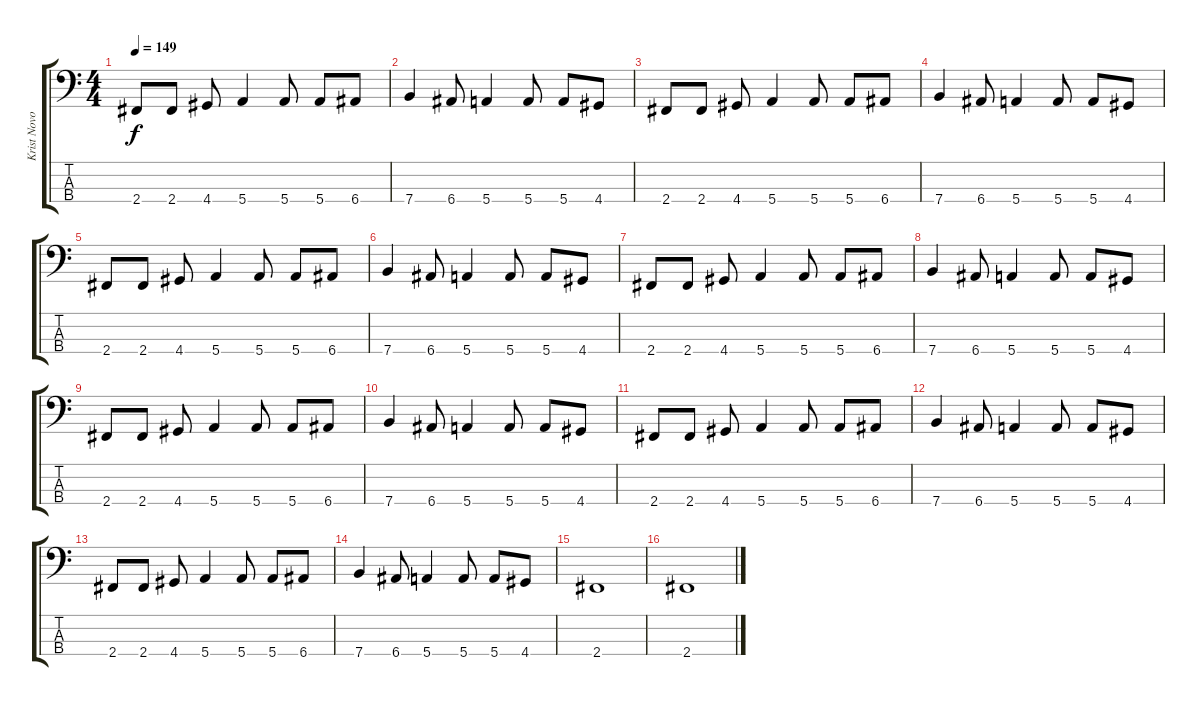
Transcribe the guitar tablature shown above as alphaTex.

\track ("Krist Novoselic" "Krist Novo") {instrument electricbasspick}
\staff {score tabs}
\tuning (G2 D2 A1 E1) {hide}
\ts (4 4)
\tempo 149
\clef f4
\ks c
2.4.8{dy f} 2.4.8 4.4.8 5.4.4 5.4.8 5.4.8 6.4.8 |
7.4.4 6.4.8 5.4.4 5.4.8 5.4.8 4.4.8 |
2.4.8 2.4.8 4.4.8 5.4.4 5.4.8 5.4.8 6.4.8 |
7.4.4 6.4.8 5.4.4 5.4.8 5.4.8 4.4.8 |
2.4.8 2.4.8 4.4.8 5.4.4 5.4.8 5.4.8 6.4.8 |
7.4.4 6.4.8 5.4.4 5.4.8 5.4.8 4.4.8 |
2.4.8 2.4.8 4.4.8 5.4.4 5.4.8 5.4.8 6.4.8 |
7.4.4 6.4.8 5.4.4 5.4.8 5.4.8 4.4.8 |
2.4.8 2.4.8 4.4.8 5.4.4 5.4.8 5.4.8 6.4.8 |
7.4.4 6.4.8 5.4.4 5.4.8 5.4.8 4.4.8 |
2.4.8 2.4.8 4.4.8 5.4.4 5.4.8 5.4.8 6.4.8 |
7.4.4 6.4.8 5.4.4 5.4.8 5.4.8 4.4.8 |
2.4.8 2.4.8 4.4.8 5.4.4 5.4.8 5.4.8 6.4.8 |
7.4.4 6.4.8 5.4.4 5.4.8 5.4.8 4.4.8 |
2.4.1 |
2.4.1
